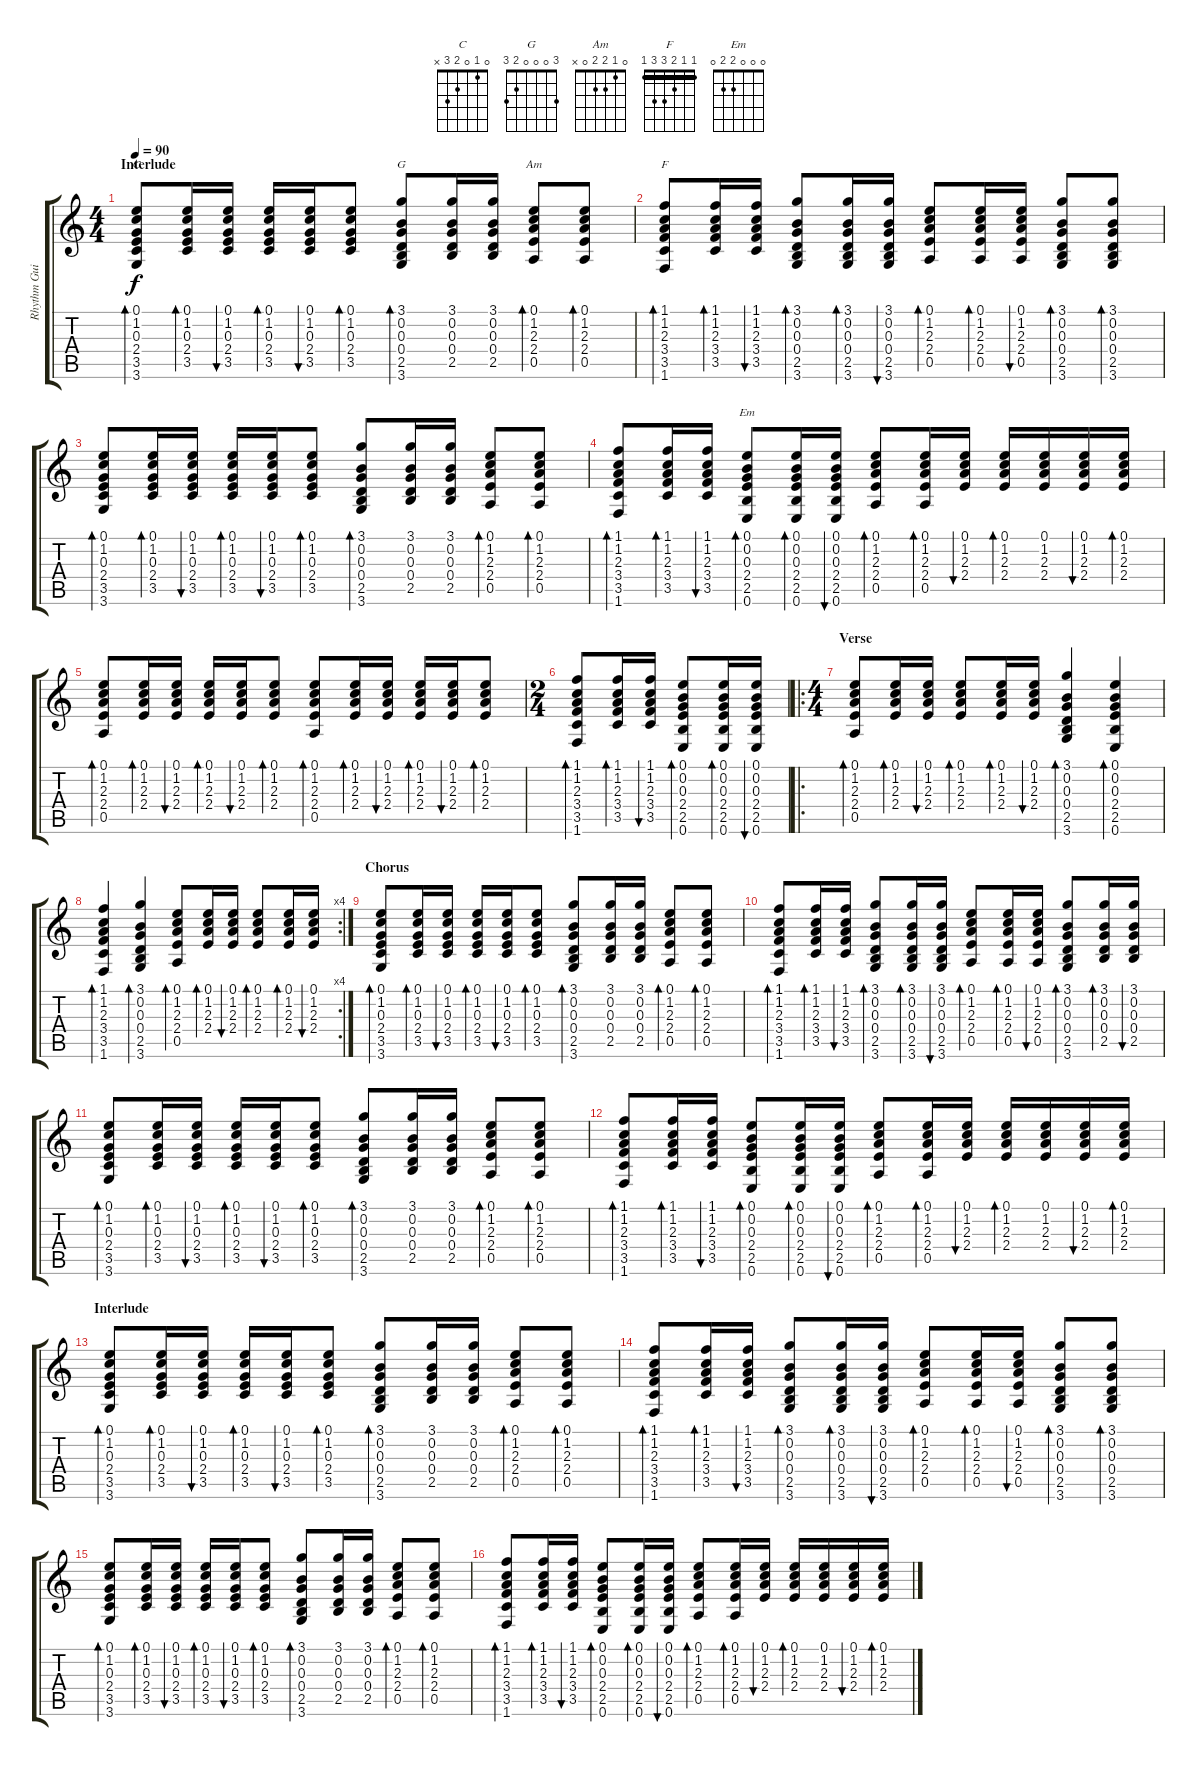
\track ("Rhythm Guitar" "Rhythm Gui") {instrument acousticguitarsteel}
\staff {score tabs}
\tuning (E4 B3 G3 D3 A2 E2) {hide}
\chord ("C" 0 1 0 2 3 x)
\chord ("G" 3 0 0 0 2 3)
\chord ("Am" 0 1 2 2 0 x)
\chord ("F" 1 1 2 3 3 1) {barre 1}
\chord ("Em" 0 0 0 2 2 0)
\ts (4 4)
\section ("" "Interlude")
\tempo 90
\clef g2
\ks c
(0.1 1.2 0.3 2.4 3.5 3.6).8{bd 60 ch "C" dy f} (0.1 1.2 0.3 2.4 3.5).16{bd 60} (0.1 1.2 0.3 2.4 3.5).16{bu 60} (0.1 1.2 0.3 2.4 3.5).16{bd 60} (0.1 1.2 0.3 2.4 3.5).16{bu 60} (0.1 1.2 0.3 2.4 3.5).8{bd 60} (3.1 0.2 0.3 0.4 2.5 3.6).8{bd 60 ch "G"} (3.1 0.2 0.3 0.4 2.5).16 (3.1 0.2 0.3 0.4 2.5).16 (0.1 1.2 2.3 2.4 0.5).8{bd 60 ch "Am"} (0.1 1.2 2.3 2.4 0.5).8{bd 60} |
(1.1 1.2 2.3 3.4 3.5 1.6).8{bd 60 ch "F"} (1.1 1.2 2.3 3.4 3.5).16{bd 60} (1.1 1.2 2.3 3.4 3.5).16{bu 60} (3.1 0.2 0.3 0.4 2.5 3.6).8{bd 60} (3.1 0.2 0.3 0.4 2.5 3.6).16{bd 60} (3.1 0.2 0.3 0.4 2.5 3.6).16{bu 60} (0.1 1.2 2.3 2.4 0.5).8{bd 60} (0.1 1.2 2.3 2.4 0.5).16{bd 60} (0.1 1.2 2.3 2.4 0.5).16{bu 60} (3.1 0.2 0.3 0.4 2.5 3.6).8{bd 60} (3.1 0.2 0.3 0.4 2.5 3.6).8{bd 60} |
(0.1 1.2 0.3 2.4 3.5 3.6).8{bd 60} (0.1 1.2 0.3 2.4 3.5).16{bd 60} (0.1 1.2 0.3 2.4 3.5).16{bu 60} (0.1 1.2 0.3 2.4 3.5).16{bd 60} (0.1 1.2 0.3 2.4 3.5).16{bu 60} (0.1 1.2 0.3 2.4 3.5).8{bd 60} (3.1 0.2 0.3 0.4 2.5 3.6).8{bd 60} (3.1 0.2 0.3 0.4 2.5).16 (3.1 0.2 0.3 0.4 2.5).16 (0.1 1.2 2.3 2.4 0.5).8{bd 60} (0.1 1.2 2.3 2.4 0.5).8{bd 60} |
(1.1 1.2 2.3 3.4 3.5 1.6).8{bd 60} (1.1 1.2 2.3 3.4 3.5).16{bd 60} (1.1 1.2 2.3 3.4 3.5).16{bu 60} (0.1 0.2 0.3 2.4 2.5 0.6).8{bd 60 ch "Em"} (0.1 0.2 0.3 2.4 2.5 0.6).16{bd 60} (0.1 0.2 0.3 2.4 2.5 0.6).16{bu 60} (0.1 1.2 2.3 2.4 0.5).8{bd 60} (0.1 1.2 2.3 2.4 0.5).16{bd 60} (0.1 1.2 2.3 2.4).16{bu 60} (0.1 1.2 2.3 2.4).16{bd 60} (0.1 1.2 2.3 2.4).16 (0.1 1.2 2.3 2.4).16{bu 60} (0.1 1.2 2.3 2.4).16{bd 60} |
(0.1 1.2 2.3 2.4 0.5).8{bd 60} (0.1 1.2 2.3 2.4).16{bd 60} (0.1 1.2 2.3 2.4).16{bu 60} (0.1 1.2 2.3 2.4).16{bd 60} (0.1 1.2 2.3 2.4).16{bu 60} (0.1 1.2 2.3 2.4).8{bd 60} (0.1 1.2 2.3 2.4 0.5).8{bd 60} (0.1 1.2 2.3 2.4).16{bd 60} (0.1 1.2 2.3 2.4).16{bu 60} (0.1 1.2 2.3 2.4).16{bd 60} (0.1 1.2 2.3 2.4).16{bu 60} (0.1 1.2 2.3 2.4).8{bd 60} |
\ts (2 4)
(1.1 1.2 2.3 3.4 3.5 1.6).8{bd 60} (1.1 1.2 2.3 3.4 3.5).16{bd 60} (1.1 1.2 2.3 3.4 3.5).16{bu 60} (0.1 0.2 0.3 2.4 2.5 0.6).8{bd 60} (0.1 0.2 0.3 2.4 2.5 0.6).16{bd 60} (0.1 0.2 0.3 2.4 2.5 0.6).16{bu 60} |
\ro
\ts (4 4)
\section ("" "Verse")
(0.1 1.2 2.3 2.4 0.5).8{bd 60} (0.1 1.2 2.3 2.4).16{bd 60} (0.1 1.2 2.3 2.4).16{bu 60} (0.1 1.2 2.3 2.4).8{bd 60} (0.1 1.2 2.3 2.4).16{bd 60} (0.1 1.2 2.3 2.4).16{bu 60} (3.1 0.2 0.3 0.4 2.5 3.6).4{bd 60} (0.1 0.2 0.3 2.4 2.5 0.6).4{bd 60} |
\rc 4
(1.1 1.2 2.3 3.4 3.5 1.6).4{bd 60} (3.1 0.2 0.3 0.4 2.5 3.6).4{bd 60} (0.1 1.2 2.3 2.4 0.5).8{bd 60} (0.1 1.2 2.3 2.4).16{bd 60} (0.1 1.2 2.3 2.4).16{bu 60} (0.1 1.2 2.3 2.4).8{bd 60} (0.1 1.2 2.3 2.4).16{bd 60} (0.1 1.2 2.3 2.4).16{bu 60} |
\section ("" "Chorus")
(0.1 1.2 0.3 2.4 3.5 3.6).8{bd 60} (0.1 1.2 0.3 2.4 3.5).16{bd 60} (0.1 1.2 0.3 2.4 3.5).16{bu 60} (0.1 1.2 0.3 2.4 3.5).16{bd 60} (0.1 1.2 0.3 2.4 3.5).16{bu 60} (0.1 1.2 0.3 2.4 3.5).8{bd 60} (3.1 0.2 0.3 0.4 2.5 3.6).8{bd 60} (3.1 0.2 0.3 0.4 2.5).16 (3.1 0.2 0.3 0.4 2.5).16 (0.1 1.2 2.3 2.4 0.5).8{bd 60} (0.1 1.2 2.3 2.4 0.5).8{bd 60} |
(1.1 1.2 2.3 3.4 3.5 1.6).8{bd 60} (1.1 1.2 2.3 3.4 3.5).16{bd 60} (1.1 1.2 2.3 3.4 3.5).16{bu 60} (3.1 0.2 0.3 0.4 2.5 3.6).8{bd 60} (3.1 0.2 0.3 0.4 2.5 3.6).16{bd 60} (3.1 0.2 0.3 0.4 2.5 3.6).16{bu 60} (0.1 1.2 2.3 2.4 0.5).8{bd 60} (0.1 1.2 2.3 2.4 0.5).16{bd 60} (0.1 1.2 2.3 2.4 0.5).16{bu 60} (3.1 0.2 0.3 0.4 2.5 3.6).8{bd 60} (3.1 0.2 0.3 0.4 2.5).16{bd 60} (3.1 0.2 0.3 0.4 2.5).16{bu 60} |
(0.1 1.2 0.3 2.4 3.5 3.6).8{bd 60} (0.1 1.2 0.3 2.4 3.5).16{bd 60} (0.1 1.2 0.3 2.4 3.5).16{bu 60} (0.1 1.2 0.3 2.4 3.5).16{bd 60} (0.1 1.2 0.3 2.4 3.5).16{bu 60} (0.1 1.2 0.3 2.4 3.5).8{bd 60} (3.1 0.2 0.3 0.4 2.5 3.6).8{bd 60} (3.1 0.2 0.3 0.4 2.5).16 (3.1 0.2 0.3 0.4 2.5).16 (0.1 1.2 2.3 2.4 0.5).8{bd 60} (0.1 1.2 2.3 2.4 0.5).8{bd 60} |
(1.1 1.2 2.3 3.4 3.5 1.6).8{bd 60} (1.1 1.2 2.3 3.4 3.5).16{bd 60} (1.1 1.2 2.3 3.4 3.5).16{bu 60} (0.1 0.2 0.3 2.4 2.5 0.6).8{bd 60} (0.1 0.2 0.3 2.4 2.5 0.6).16{bd 60} (0.1 0.2 0.3 2.4 2.5 0.6).16{bu 60} (0.1 1.2 2.3 2.4 0.5).8{bd 60} (0.1 1.2 2.3 2.4 0.5).16{bd 60} (0.1 1.2 2.3 2.4).16{bu 60} (0.1 1.2 2.3 2.4).16{bd 60} (0.1 1.2 2.3 2.4).16 (0.1 1.2 2.3 2.4).16{bu 60} (0.1 1.2 2.3 2.4).16{bd 60} |
\section ("" "Interlude")
(0.1 1.2 0.3 2.4 3.5 3.6).8{bd 60} (0.1 1.2 0.3 2.4 3.5).16{bd 60} (0.1 1.2 0.3 2.4 3.5).16{bu 60} (0.1 1.2 0.3 2.4 3.5).16{bd 60} (0.1 1.2 0.3 2.4 3.5).16{bu 60} (0.1 1.2 0.3 2.4 3.5).8{bd 60} (3.1 0.2 0.3 0.4 2.5 3.6).8{bd 60} (3.1 0.2 0.3 0.4 2.5).16 (3.1 0.2 0.3 0.4 2.5).16 (0.1 1.2 2.3 2.4 0.5).8{bd 60} (0.1 1.2 2.3 2.4 0.5).8{bd 60} |
(1.1 1.2 2.3 3.4 3.5 1.6).8{bd 60} (1.1 1.2 2.3 3.4 3.5).16{bd 60} (1.1 1.2 2.3 3.4 3.5).16{bu 60} (3.1 0.2 0.3 0.4 2.5 3.6).8{bd 60} (3.1 0.2 0.3 0.4 2.5 3.6).16{bd 60} (3.1 0.2 0.3 0.4 2.5 3.6).16{bu 60} (0.1 1.2 2.3 2.4 0.5).8{bd 60} (0.1 1.2 2.3 2.4 0.5).16{bd 60} (0.1 1.2 2.3 2.4 0.5).16{bu 60} (3.1 0.2 0.3 0.4 2.5 3.6).8{bd 60} (3.1 0.2 0.3 0.4 2.5 3.6).8{bd 60} |
(0.1 1.2 0.3 2.4 3.5 3.6).8{bd 60} (0.1 1.2 0.3 2.4 3.5).16{bd 60} (0.1 1.2 0.3 2.4 3.5).16{bu 60} (0.1 1.2 0.3 2.4 3.5).16{bd 60} (0.1 1.2 0.3 2.4 3.5).16{bu 60} (0.1 1.2 0.3 2.4 3.5).8{bd 60} (3.1 0.2 0.3 0.4 2.5 3.6).8{bd 60} (3.1 0.2 0.3 0.4 2.5).16 (3.1 0.2 0.3 0.4 2.5).16 (0.1 1.2 2.3 2.4 0.5).8{bd 60} (0.1 1.2 2.3 2.4 0.5).8{bd 60} |
(1.1 1.2 2.3 3.4 3.5 1.6).8{bd 60} (1.1 1.2 2.3 3.4 3.5).16{bd 60} (1.1 1.2 2.3 3.4 3.5).16{bu 60} (0.1 0.2 0.3 2.4 2.5 0.6).8{bd 60} (0.1 0.2 0.3 2.4 2.5 0.6).16{bd 60} (0.1 0.2 0.3 2.4 2.5 0.6).16{bu 60} (0.1 1.2 2.3 2.4 0.5).8{bd 60} (0.1 1.2 2.3 2.4 0.5).16{bd 60} (0.1 1.2 2.3 2.4).16{bu 60} (0.1 1.2 2.3 2.4).16{bd 60} (0.1 1.2 2.3 2.4).16 (0.1 1.2 2.3 2.4).16{bu 60} (0.1 1.2 2.3 2.4).16{bd 60}
